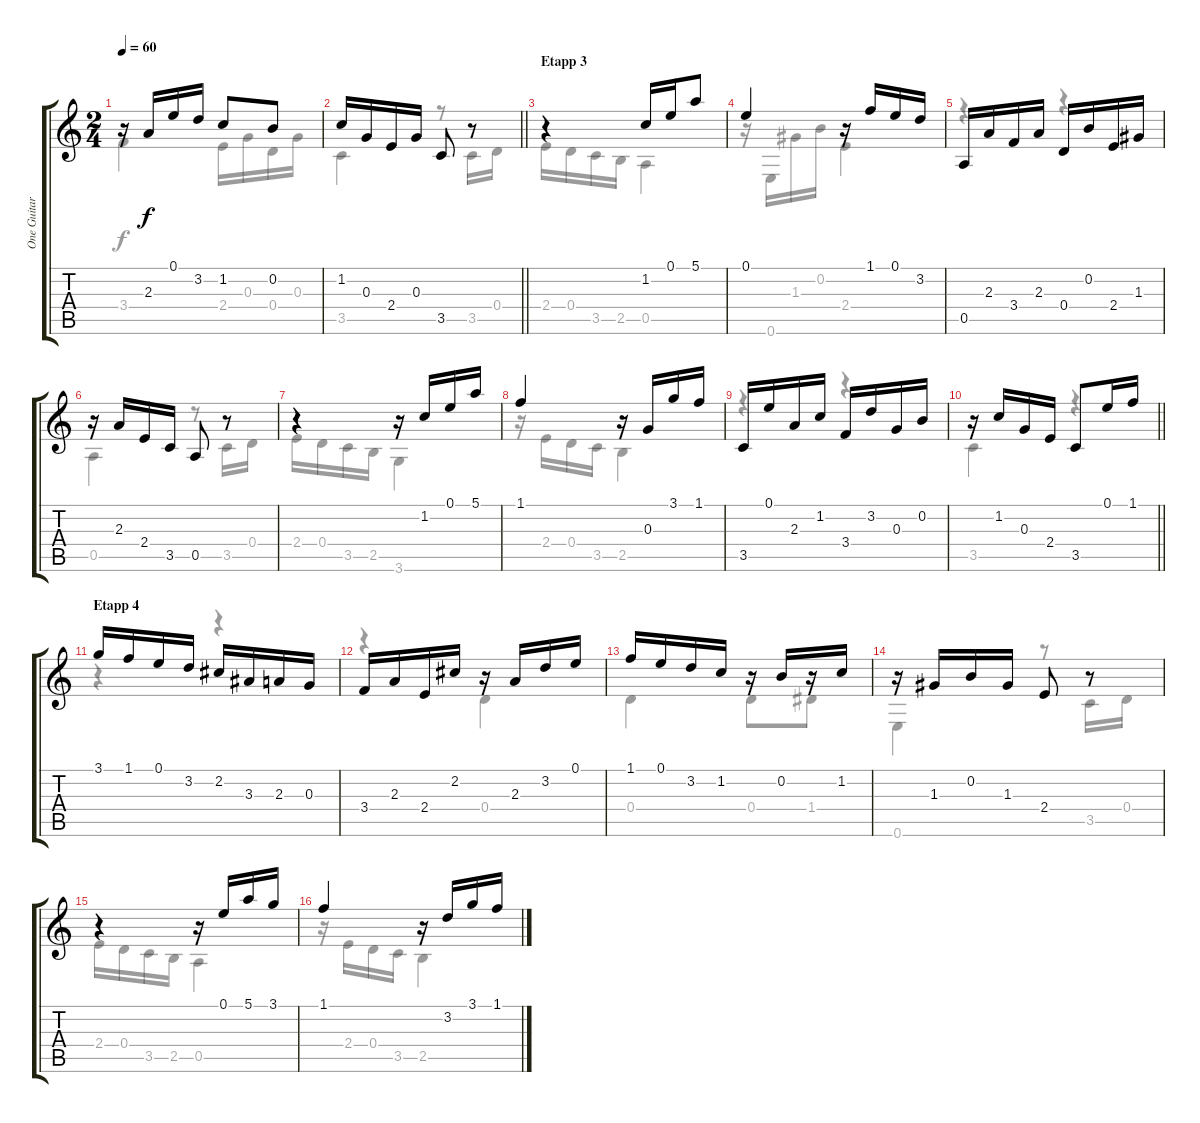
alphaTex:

\track ("One Guitar" "One Guitar") {instrument electricguitarjazz}
\staff {score tabs}
\tuning (E4 B3 G3 D3 A2 E2) {hide}
\voice
\ts (2 4)
\tempo 60
\clef g2
\ks c
r.16{dy f} 2.3.16{beam Up} 0.1.16{beam Up} 3.2.16{beam Up} 1.2.8{beam Up} 0.2.8{beam Up} |
\barLineRight lightlight
1.2.16{beam Up} 0.3.16{beam Up} 2.4.16{beam Up} 0.3.16{beam Up} 3.5.8{beam Up} r.8 |
\section ("" "Etapp 3")
r.4 1.2.16{beam Up} 0.1.16{beam Up} 5.1.8{beam Up} |
0.1.4{beam Up} r.16 1.1.16{beam Up} 0.1.16{beam Up} 3.2.16{beam Up} |
0.5.16{beam Up} 2.3.16{beam Up} 3.4.16{beam Up} 2.3.16{beam Up} 0.4.16{beam Up} 0.2.16{beam Up} 2.4.16{beam Up} 1.3.16{beam Up} |
r.16 2.3.16 2.4.16 3.5.16 0.5.8 r.8 |
r.4 r.16 1.2.16{beam Up} 0.1.16{beam Up} 5.1.16{beam Up} |
1.1.4{beam Up} r.16 0.3.16{beam Up} 3.1.16{beam Up} 1.1.16{beam Up} |
3.5.16{beam Up} 0.1.16{beam Up} 2.3.16{beam Up} 1.2.16{beam Up} 3.4.16{beam Up} 3.2.16{beam Up} 0.3.16{beam Up} 0.2.16{beam Up} |
\barLineRight lightlight
r.16 1.2.16 0.3.16 2.4.16 3.5.8 0.1.16{beam Up} 1.1.16{beam Up} |
\section ("" "Etapp 4")
3.1.16{beam Up} 1.1.16{beam Up} 0.1.16{beam Up} 3.2.16{beam Up} 2.2.16{beam Up} 3.3.16{beam Up} 2.3.16{beam Up} 0.3.16{beam Up} |
3.4.16 2.3.16 2.4.16 2.2.16 r.16 2.3.16{beam Up} 3.2.16{beam Up} 0.1.16{beam Up} |
1.1.16{beam Up} 0.1.16{beam Up} 3.2.16{beam Up} 1.2.16{beam Up} r.16 0.2.16{beam Up} r.16 1.2.16{beam Up} |
r.16 1.3.16 0.2.16 1.3.16 2.4.8 r.8 |
r.4 r.16 0.1.16{beam Up} 5.1.16{beam Up} 3.1.16{beam Up} |
1.1.4{beam Up} r.16 3.2.16{beam Up} 3.1.16{beam Up} 1.1.16{beam Up}
\voice
\clef g2
\ottava regular
\simile none
\ks c
3.4.4{dy f beam Down} 2.4.16{beam Down} 0.3.16{beam Down} 0.4.16{beam Down} 0.3.16{beam Down} |
\barLineRight lightlight
3.5.4{beam Down} r.8 3.5.16{beam Down} 0.4.16{beam Down} |
2.4.16{beam Down} 0.4.16{beam Down} 3.5.16{beam Down} 2.5.16{beam Down} 0.5.4{beam Down} |
r.16 0.6.16{beam Down} 1.3.16{beam Down} 0.2.16{beam Down} 2.4.4{beam Down} |
r.4 r.4 |
0.5.4{beam Down} r.8 3.5.16{beam Down} 0.4.16{beam Down} |
2.4.16{beam Down} 0.4.16{beam Down} 3.5.16{beam Down} 2.5.16{beam Down} 3.6.4{beam Down} |
r.16 2.4.16{beam Down} 0.4.16{beam Down} 3.5.16{beam Down} 2.5.4{beam Down} |
r.4 r.4 |
\barLineRight lightlight
3.5.4{beam Down} r.4 |
r.4 r.4 |
r.4 0.4.4{beam Down} |
0.4.4{beam Down} 0.4.8{beam Down} 1.4.8{beam Down} |
0.6.4{beam Down} r.8 3.5.16{beam Down} 0.4.16{beam Down} |
2.4.16{beam Down} 0.4.16{beam Down} 3.5.16{beam Down} 2.5.16{beam Down} 0.5.4{beam Down} |
r.16 2.4.16 0.4.16 3.5.16 2.5.4
